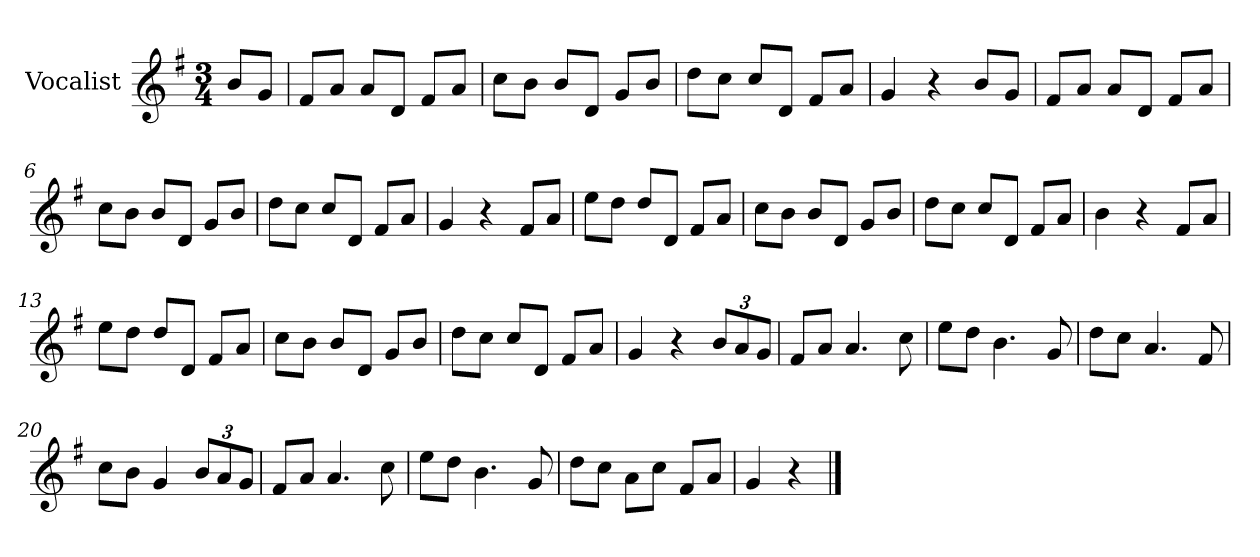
**kern
*part1
*staff1
*I"Vocalist
*k[f#]
*G:
*M3/4
=
8bL
8gJ
=1
8f#L
8aJ
8aL
8dJ
8f#L
8aJ
=2
8ccL
8bJ
8bL
8dJ
8gL
8bJ
=3
8ddL
8ccJ
8ccL
8dJ
8f#L
8aJ
=4
4g
4r
8bL
8gJ
=5
8f#L
8aJ
8aL
8dJ
8f#L
8aJ
=6
8ccL
8bJ
8bL
8dJ
8gL
8bJ
=7
8ddL
8ccJ
8ccL
8dJ
8f#L
8aJ
=8
4g
4r
8f#L
8aJ
=9
8eeL
8ddJ
8ddL
8dJ
8f#L
8aJ
=10
8ccL
8bJ
8bL
8dJ
8gL
8bJ
=11
8ddL
8ccJ
8ccL
8dJ
8f#L
8aJ
=12
4b
4r
8f#L
8aJ
=13
8eeL
8ddJ
8ddL
8dJ
8f#L
8aJ
=14
8ccL
8bJ
8bL
8dJ
8gL
8bJ
=15
8ddL
8ccJ
8ccL
8dJ
8f#L
8aJ
=16
4g
4r
12bL
12a
12gJ
=17
8f#L
8aJ
4.a
8cc
=18
8eeL
8ddJ
4.b
8g
=19
8ddL
8ccJ
4.a
8f#
=20
8ccL
8bJ
4g
12bL
12a
12gJ
=21
8f#L
8aJ
4.a
8cc
=22
8eeL
8ddJ
4.b
8g
=23
8ddL
8ccJ
8aL
8ccJ
8f#L
8aJ
=24
4g
4r
==
*-
